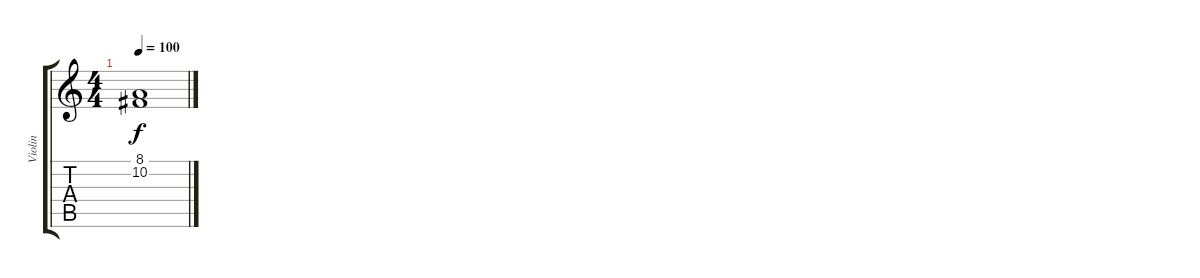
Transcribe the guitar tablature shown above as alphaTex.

\track ("Violin" "Violin") {mute instrument violin}
\staff {score tabs}
\tuning (Db4 Ab3 E3 B2 Gb2 Db2) {hide}
\ts (4 4)
\tempo 100
\clef g2
\ks c
(8.1{t} 10.2{t}).1{dy f}
